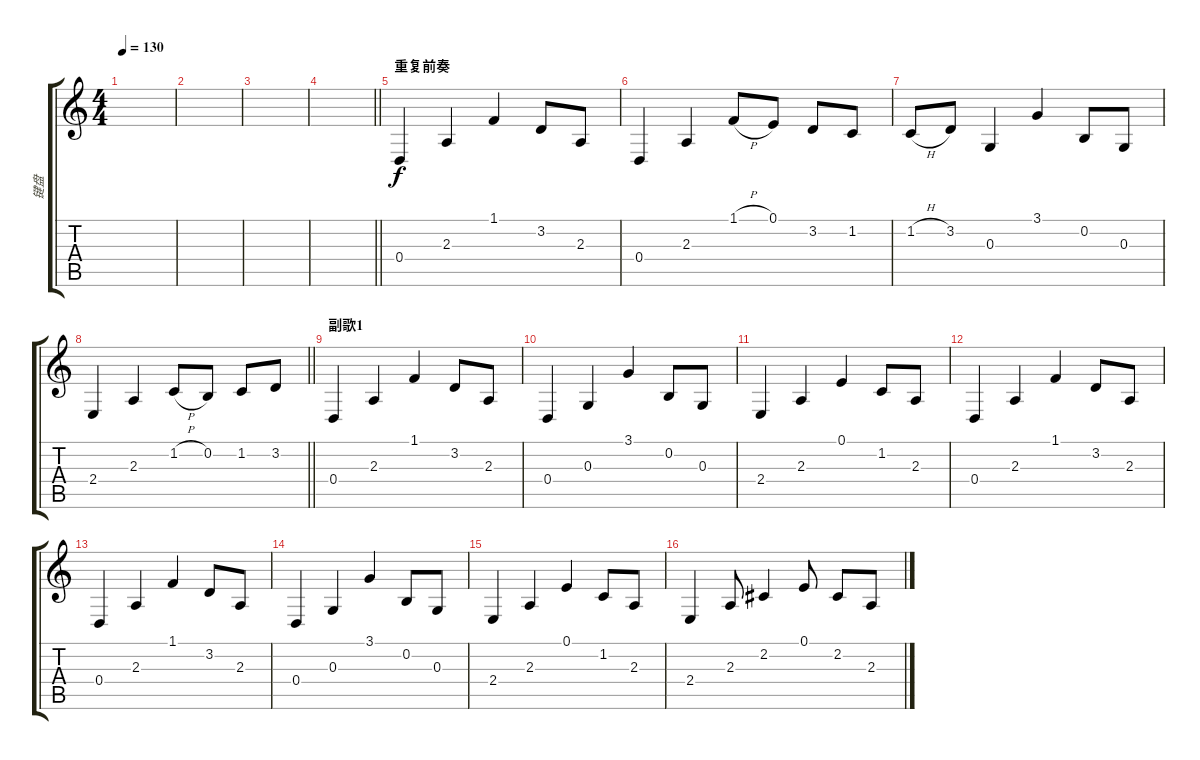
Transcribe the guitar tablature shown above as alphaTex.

\track ("键盘" "键盘") {instrument electricgrandpiano}
\staff {score tabs}
\tuning (E4 B3 G3 D3 A2 E2) {hide}
\ts (4 4)
\tempo 130
\clef g2
\ks c
|
|
|
\barLineRight lightlight
|
\section ("" "重复前奏")
0.4.4 2.3.4 1.1.4 3.2.8 2.3.8 |
0.4.4 2.3.4 1.1{h}.8 0.1.8 3.2.8 1.2.8 |
1.2{h}.8 3.2.8 0.3.4 3.1.4 0.2.8 0.3.8 |
\barLineRight lightlight
2.4.4 2.3.4 1.2{h}.8 0.2.8 1.2.8 3.2.8 |
\section ("" "副歌1")
0.4.4 2.3.4 1.1.4 3.2.8 2.3.8 |
0.4.4 0.3.4 3.1.4 0.2.8 0.3.8 |
2.4.4 2.3.4 0.1.4 1.2.8 2.3.8 |
0.4.4 2.3.4 1.1.4 3.2.8 2.3.8 |
0.4.4 2.3.4 1.1.4 3.2.8 2.3.8 |
0.4.4 0.3.4 3.1.4 0.2.8 0.3.8 |
2.4.4 2.3.4 0.1.4 1.2.8 2.3.8 |
2.4.4 2.3.8 2.2.4 0.1.8 2.2.8 2.3.8
